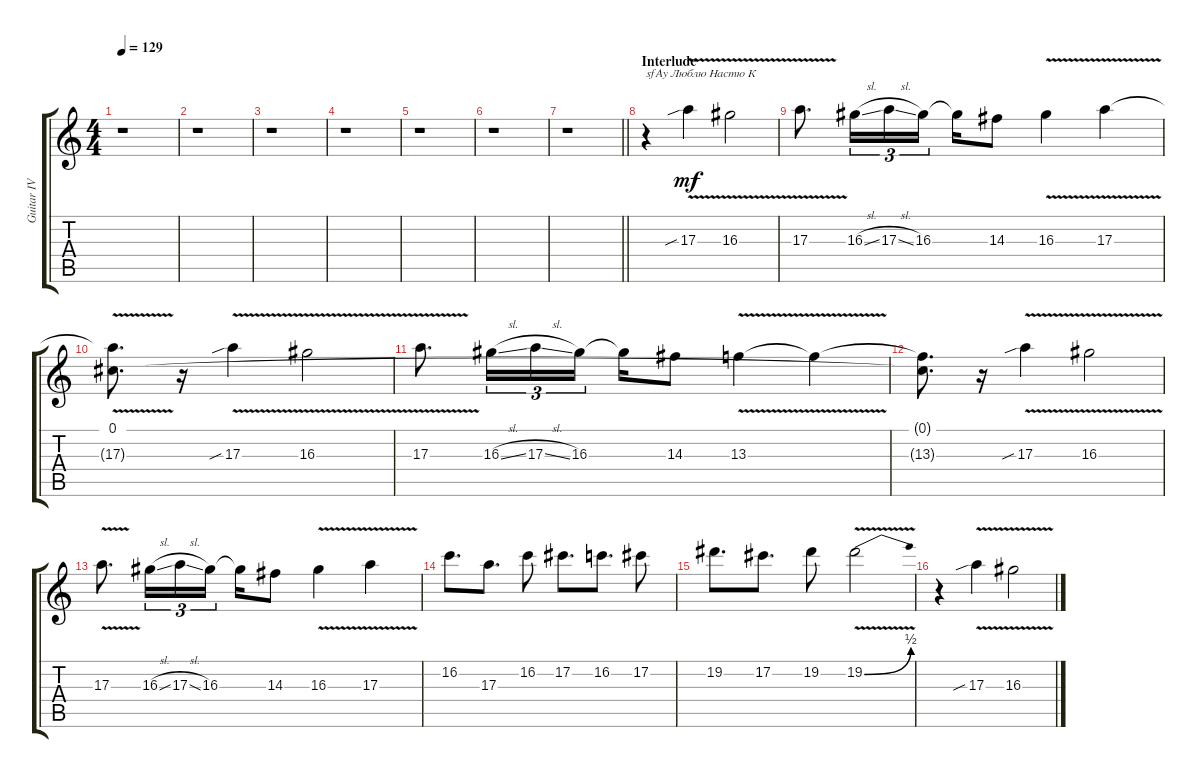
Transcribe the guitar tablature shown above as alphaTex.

\track ("Guitar IV" "Guitar IV") {instrument distortionguitar}
\staff {score tabs}
\tuning (Db4 Ab3 E3 B2 Gb2 Db2) {hide}
\ts (4 4)
\tempo 129
\clef g2
\ks c
r.1{dy mf} |
r.1 |
r.1 |
r.1 |
r.1 |
r.1 |
\barLineRight lightlight
r.1 |
\section ("" "Interlude ")
r.4{txt "sfAy Люблю Настю К"} 17.3{v sib}.4 16.3{v}.2 |
17.3{v}.8{d} 16.3{sl}.16{tu (3 2)} 17.3{sl}.16{tu (3 2)} 16.3.16{tu (3 2) beam splitsecondary} 16.3{t}.16 14.3.8 16.3{v}.4 17.3{v}.4 |
(0.1 17.3{t}).8{d} r.16 17.3{v sib}.4 16.3{v}.2 |
17.3{v}.8{d} 16.3{sl}.16{tu (3 2)} 17.3{sl}.16{tu (3 2)} 16.3.16{tu (3 2) beam splitsecondary} 16.3{t}.16 14.3.8 13.3{v}.4 13.3{t}.4 |
(0.1{t} 13.3{t}).8{d} r.16 17.3{v sib}.4 16.3{v}.2 |
17.3{v}.8{d} 16.3{sl}.16{tu (3 2)} 17.3{sl}.16{tu (3 2)} 16.3.16{tu (3 2) beam splitsecondary} 16.3{t}.16 14.3.8 16.3{v}.4 17.3{v}.4 |
16.2.8{d} 17.3.8{d} 16.2.8 17.2.8{d} 16.2.8{d} 17.2.8 |
19.2.8{d} 17.2.8{d} 19.2.8 19.2{be (bend 0 0 60 2) v}.2 |
r.4 17.3{v sib}.4 16.3{v}.2
